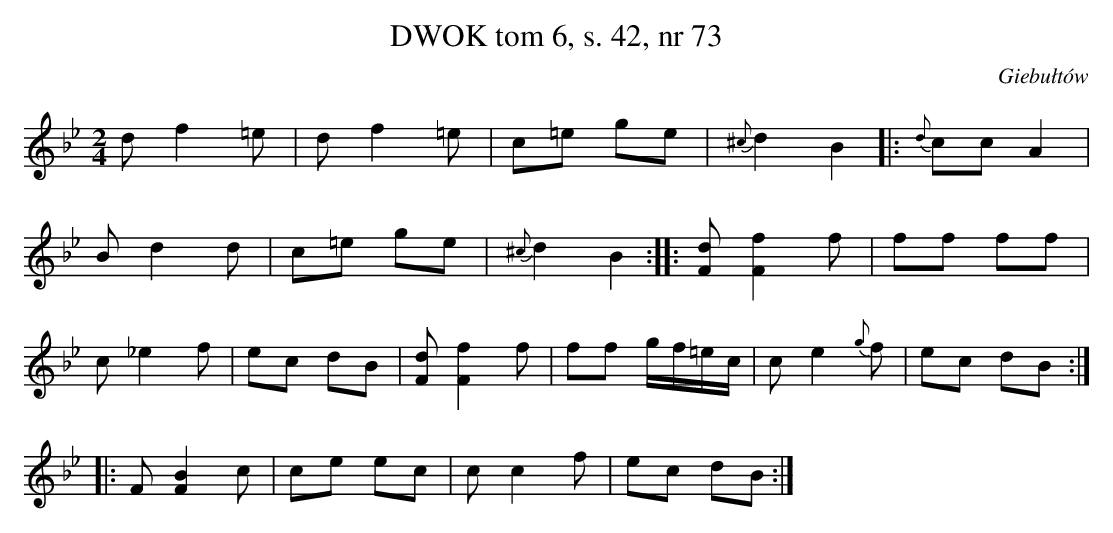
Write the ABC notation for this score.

X:1
T:DWOK tom 6, s. 42, nr 73
O:Giebułtów
L:1/16
M:2/4
K:Bb
d2f4=e2|d2f4=e2|c2=e2 g2e2|{^c}d4 B4|:{d}c2c2 A4|
B2d4d2|c2=e2 g2e2|{^c}d4 B4::[F2d2][F4f4]f2|f2f2 f2f2|
c2_e4f2|e2c2 d2B2|[F2d2][F4f4]f2|f2f2 gf=ec|c2e4{g}f2|e2c2 d2B2::
F2[F4B4]c2|c2e2 e2c2|c2c4f2|e2c2 d2B2:|
